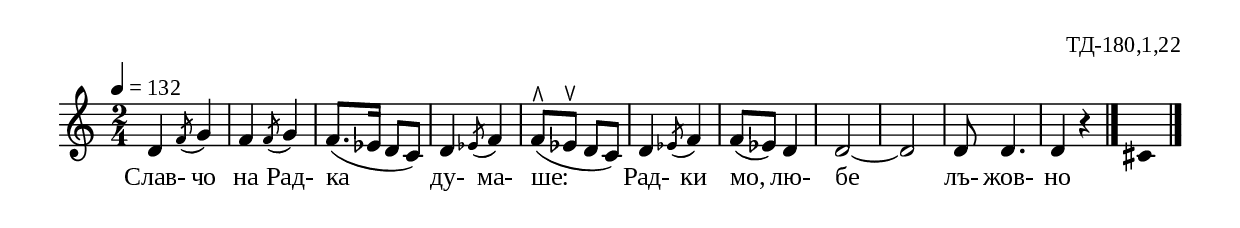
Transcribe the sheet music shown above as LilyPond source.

%{
TD_180_1_22
%}
\include "td-preamble.ly"

\score {
\relative c' {
 \tempo 4 = 132
  \time 2/4
 d4 \acciaccatura f8 g4 f  \acciaccatura f8 g4 | f8.( ees16 d8[ c]) 
d4 \acciaccatura ees8 f4  f8^\rtoe( ees^\ltoe d[ c]) 
d4 \acciaccatura ees8 f4 f8( ees) d4 d2~ d d8 d4. d4 r4 
 \bar "|." 
 s4 \fixB cis4 
 \bar "|."
}
\addlyrics { Слав- чо на Рад- ка ду- ма- ше: Рад- ки мо, лю- бе лъ- жов- но }
\layout {
  indent = #0
  line-width = 190\mm
  ragged-right=##f
	}
%
\midi { 
	\context {
		\Score
		tempoWholesPerMinute = #(ly:make-moment 132 4)
		}
	}
}

\header{
%%  title = "Славчо на Радка думаше"
  composer = "ТД-180,1,22"
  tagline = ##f
}



